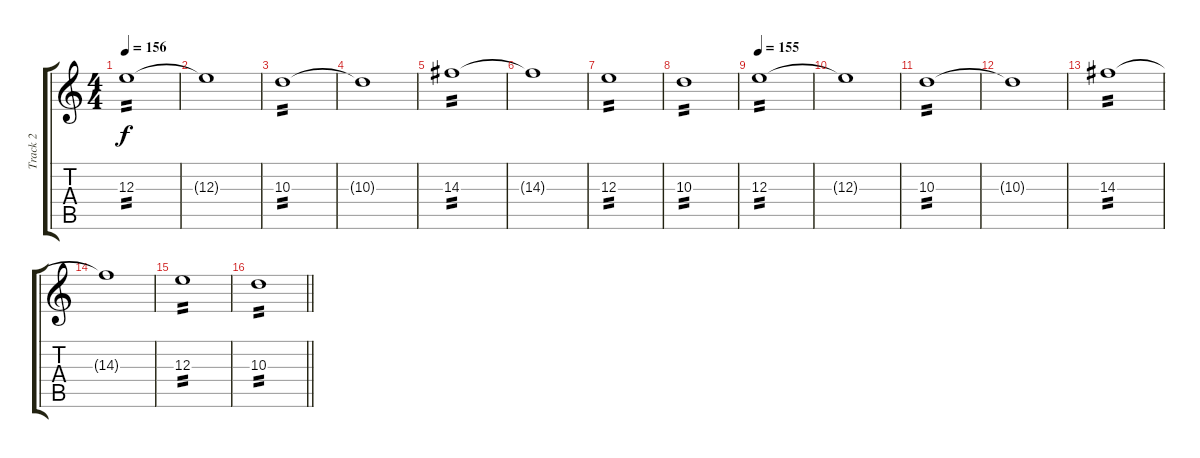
\track ("Track 2" "Track 2") {instrument distortionguitar}
\staff {score tabs}
\tuning (Db4 Ab3 E3 B2 Gb2 B1) {hide}
\ts (4 4)
\tempo 156
\clef g2
\ks c
12.3.1{tp 2 dy f} |
12.3{t}.1 |
10.3.1{tp 2} |
10.3{t}.1 |
14.3.1{tp 2} |
14.3{t}.1 |
12.3.1{tp 2} |
10.3.1{tp 2} |
\tempo 155
12.3.1{tp 2} |
12.3{t}.1 |
10.3.1{tp 2} |
10.3{t}.1 |
14.3.1{tp 2} |
14.3{t}.1 |
12.3.1{tp 2} |
\barLineRight lightlight
10.3.1{tp 2}
